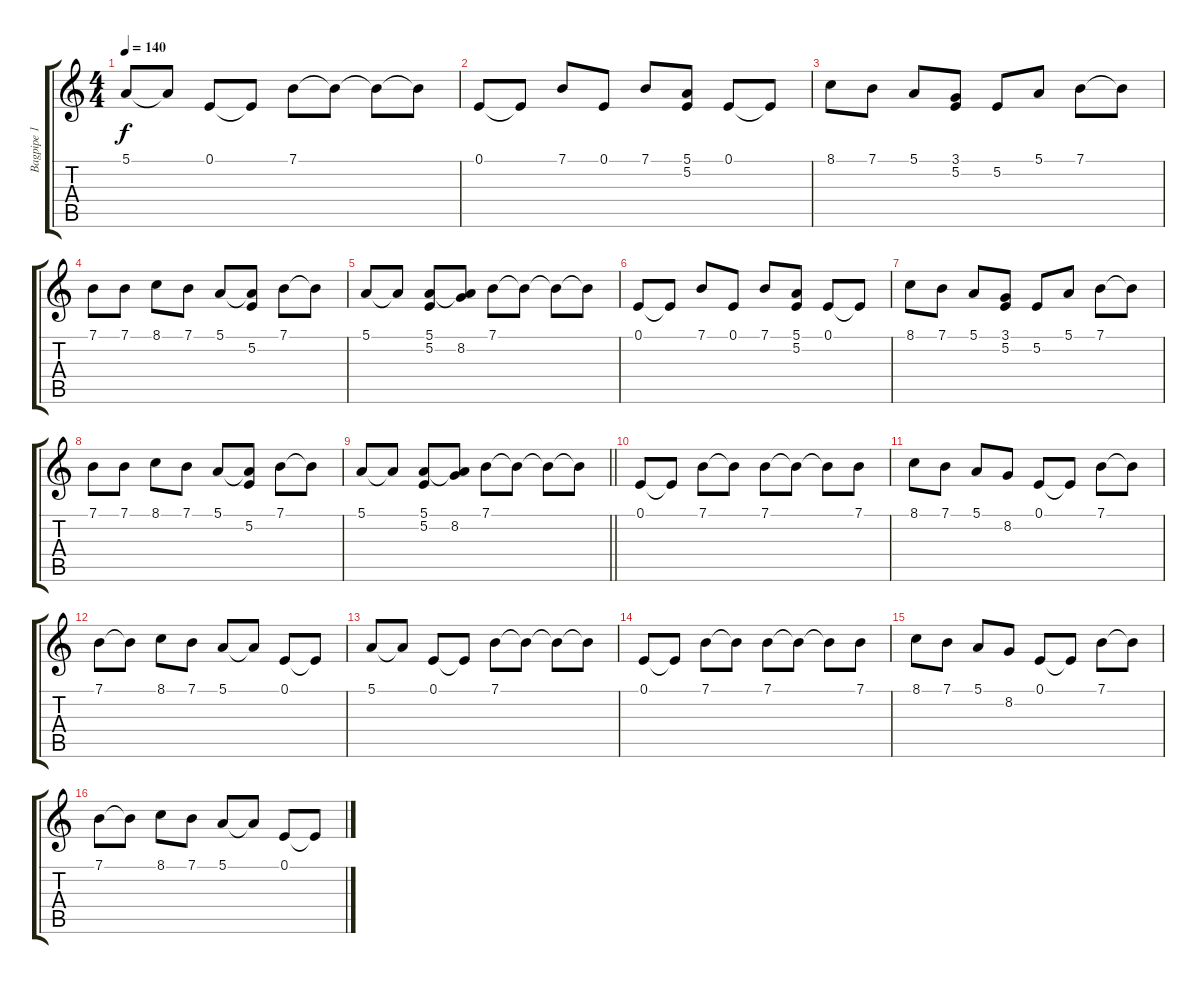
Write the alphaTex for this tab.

\track ("Bagpipe 1" "Bagpipe 1") {instrument bagpipe}
\staff {score tabs}
\tuning (E4 B3 G3 D3 A2 E2) {hide}
\ts (4 4)
\tempo 140
\clef g2
\ks c
5.1.8{dy f} 5.1{t}.8 0.1.8 0.1{t}.8 7.1.8 7.1{t}.8 7.1{t}.8 7.1{t}.8 |
0.1.8 0.1{t}.8 7.1.8 0.1.8 7.1.8 (5.1 5.2).8 0.1.8 0.1{t}.8 |
8.1.8 7.1.8 5.1.8 (3.1 5.2).8 5.2.8 5.1.8 7.1.8 7.1{t}.8 |
7.1.8 7.1.8 8.1.8 7.1.8 5.1.8 (5.1{t} 5.2).8 7.1.8 7.1{t}.8 |
5.1.8 5.1{t}.8 (5.1 5.2).8 (5.1{t} 8.2).8 7.1.8 7.1{t}.8 7.1{t}.8 7.1{t}.8 |
0.1.8 0.1{t}.8 7.1.8 0.1.8 7.1.8 (5.1 5.2).8 0.1.8 0.1{t}.8 |
8.1.8 7.1.8 5.1.8 (3.1 5.2).8 5.2.8 5.1.8 7.1.8 7.1{t}.8 |
7.1.8 7.1.8 8.1.8 7.1.8 5.1.8 (5.1{t} 5.2).8 7.1.8 7.1{t}.8 |
\barLineRight lightlight
5.1.8 5.1{t}.8 (5.1 5.2).8 (5.1{t} 8.2).8 7.1.8 7.1{t}.8 7.1{t}.8 7.1{t}.8 |
\section ("" "")
0.1.8 0.1{t}.8 7.1.8 7.1{t}.8 7.1.8 7.1{t}.8 7.1{t}.8 7.1.8 |
8.1.8 7.1.8 5.1.8 8.2.8 0.1.8 0.1{t}.8 7.1.8 7.1{t}.8 |
7.1.8 7.1{t}.8 8.1.8 7.1.8 5.1.8 5.1{t}.8 0.1.8 0.1{t}.8 |
5.1.8 5.1{t}.8 0.1.8 0.1{t}.8 7.1.8 7.1{t}.8 7.1{t}.8 7.1{t}.8 |
0.1.8 0.1{t}.8 7.1.8 7.1{t}.8 7.1.8 7.1{t}.8 7.1{t}.8 7.1.8 |
8.1.8 7.1.8 5.1.8 8.2.8 0.1.8 0.1{t}.8 7.1.8 7.1{t}.8 |
7.1.8 7.1{t}.8 8.1.8 7.1.8 5.1.8 5.1{t}.8 0.1.8 0.1{t}.8
